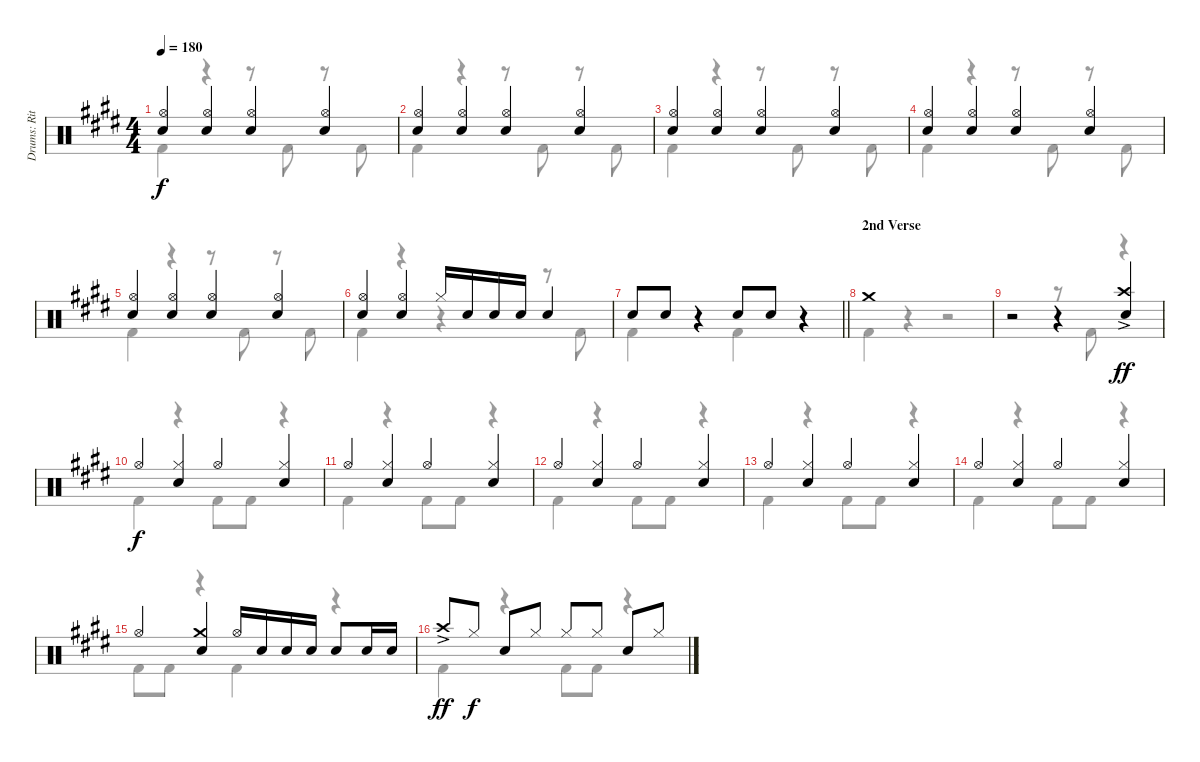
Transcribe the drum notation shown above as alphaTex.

\track ("Drums: Ritsu Tainaka" "Drums: Rit") {instrument percussion}
\staff {score}
\articulation defaults
\voice
\ts (4 4)
\tempo 180
\clef neutral
\ks e
("Hi-Hat (open)" "Electric Snare (hit)").4{dy f} ("Hi-Hat (open)" "Electric Snare (hit)").4 ("Hi-Hat (open)" "Electric Snare (hit)").4 ("Hi-Hat (open)" "Electric Snare (hit)").4 |
("Hi-Hat (open)" "Electric Snare (hit)").4 ("Hi-Hat (open)" "Electric Snare (hit)").4 ("Hi-Hat (open)" "Electric Snare (hit)").4 ("Hi-Hat (open)" "Electric Snare (hit)").4 |
("Hi-Hat (open)" "Electric Snare (hit)").4 ("Hi-Hat (open)" "Electric Snare (hit)").4 ("Hi-Hat (open)" "Electric Snare (hit)").4 ("Hi-Hat (open)" "Electric Snare (hit)").4 |
("Hi-Hat (open)" "Electric Snare (hit)").4 ("Hi-Hat (open)" "Electric Snare (hit)").4 ("Hi-Hat (open)" "Electric Snare (hit)").4 ("Hi-Hat (open)" "Electric Snare (hit)").4 |
("Hi-Hat (open)" "Electric Snare (hit)").4 ("Hi-Hat (open)" "Electric Snare (hit)").4 ("Hi-Hat (open)" "Electric Snare (hit)").4 ("Hi-Hat (open)" "Electric Snare (hit)").4 |
("Hi-Hat (open)" "Electric Snare (hit)").4 ("Hi-Hat (open)" "Electric Snare (hit)").4 "Hi-Hat (closed)".16 "Electric Snare (hit)".16 "Electric Snare (hit)".16 "Electric Snare (hit)".16 "Electric Snare (hit)".4 |
\barLineRight lightlight "Electric Snare (hit)".8 "Electric Snare (hit)".8
r.4 "Electric Snare (hit)".8 "Electric Snare (hit)".8 r.4 |
\section ("" "2nd Verse")
"Crash medium (hit)".1 |
r.2 r.4 ("Crash high (hit)"{ac} "Electric Snare (hit)").4{dy ff} |
"Hi-Hat (open)".4{dy f} ("Hi-Hat (closed)" "Electric Snare (hit)").4 "Hi-Hat (open)".4 ("Hi-Hat (closed)" "Electric Snare (hit)").4 |
"Hi-Hat (open)".4 ("Hi-Hat (closed)" "Electric Snare (hit)").4 "Hi-Hat (open)".4 ("Hi-Hat (closed)" "Electric Snare (hit)").4 |
"Hi-Hat (open)".4 ("Hi-Hat (closed)" "Electric Snare (hit)").4 "Hi-Hat (open)".4 ("Hi-Hat (closed)" "Electric Snare (hit)").4 |
"Hi-Hat (open)".4 ("Hi-Hat (closed)" "Electric Snare (hit)").4 "Hi-Hat (open)".4 ("Hi-Hat (closed)" "Electric Snare (hit)").4 |
"Hi-Hat (open)".4 ("Hi-Hat (closed)" "Electric Snare (hit)").4 "Hi-Hat (open)".4 ("Hi-Hat (closed)" "Electric Snare (hit)").4 |
"Hi-Hat (open)".4 ("Crash medium (hit)" "Electric Snare (hit)").4 "Hi-Hat (open)".16 "Electric Snare (hit)".16 "Electric Snare (hit)".16 "Electric Snare (hit)".16 "Electric Snare (hit)".8 "Electric Snare (hit)".16 "Electric Snare (hit)".16 |
"Crash high (hit)"{ac}.8{dy ff} "Hi-Hat (closed)".8{dy f} "Electric Snare (hit)".8 "Hi-Hat (closed)".8 "Hi-Hat (closed)".8 "Hi-Hat (closed)".8 "Electric Snare (hit)".8 "Hi-Hat (closed)".8
\voice
\clef neutral
\ottava regular
\simile none
\ks e "Kick (hit) 2".4{dy f}
r.4 r.8 "Kick (hit) 2".8 r.8 "Kick (hit) 2".8 |
"Kick (hit) 2".4 r.4 r.8 "Kick (hit) 2".8 r.8 "Kick (hit) 2".8 |
"Kick (hit) 2".4 r.4 r.8 "Kick (hit) 2".8 r.8 "Kick (hit) 2".8 |
"Kick (hit) 2".4 r.4 r.8 "Kick (hit) 2".8 r.8 "Kick (hit) 2".8 |
"Kick (hit) 2".4 r.4 r.8 "Kick (hit) 2".8 r.8 "Kick (hit) 2".8 |
"Kick (hit) 2".4 r.4 r.4 r.8 "Kick (hit) 2".8 |
\barLineRight lightlight "Kick (hit) 2".4
r.4 "Kick (hit) 2".4 r.4 |
"Kick (hit) 2".4 r.4 r.2 |
r.2 r.8 "Kick (hit) 2".8 r.4 |
"Kick (hit) 2".4 r.4 "Kick (hit) 2".8 "Kick (hit) 2".8 r.4 |
"Kick (hit) 2".4 r.4 "Kick (hit) 2".8 "Kick (hit) 2".8 r.4 |
"Kick (hit) 2".4 r.4 "Kick (hit) 2".8 "Kick (hit) 2".8 r.4 |
"Kick (hit) 2".4 r.4 "Kick (hit) 2".8 "Kick (hit) 2".8 r.4 |
"Kick (hit) 2".4 r.4 "Kick (hit) 2".8 "Kick (hit) 2".8 r.4 |
"Kick (hit) 2".8 "Kick (hit) 2".8 r.4 "Kick (hit) 2".4 r.4 |
"Kick (hit) 2".4 r.4 "Kick (hit) 2".8 "Kick (hit) 2".8 r.4
